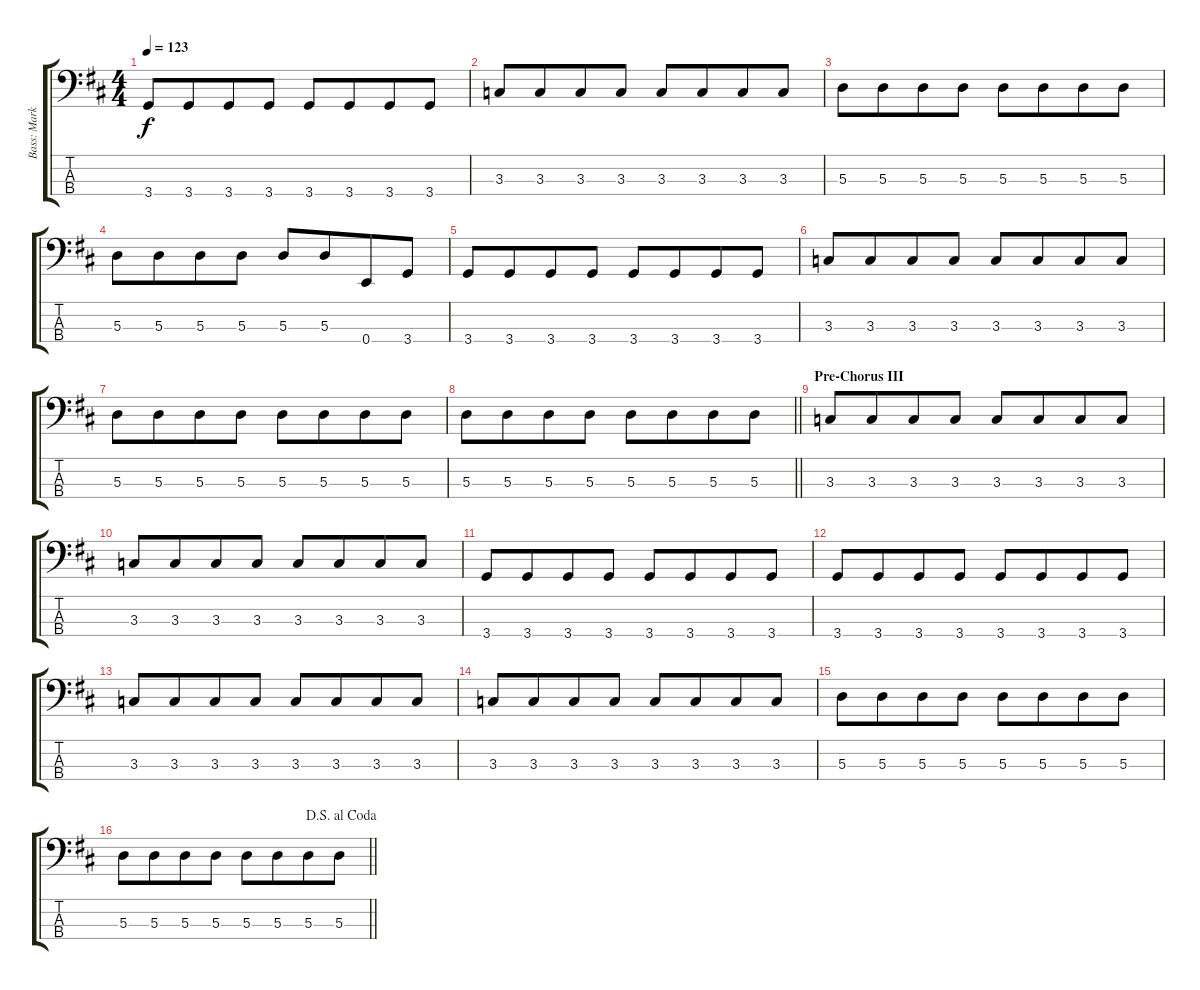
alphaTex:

\track ("Bass: Mark" "Bass: Mark") {instrument electricbassfinger}
\staff {score tabs}
\tuning (G2 D2 A1 E1) {hide}
\ts (4 4)
\tempo 123
\clef f4
\ks d
3.4.8{dy f} 3.4.8{beam merge} 3.4.8 3.4.8 3.4.8 3.4.8{beam merge} 3.4.8 3.4.8 |
3.3.8 3.3.8{beam merge} 3.3.8 3.3.8 3.3.8 3.3.8{beam merge} 3.3.8 3.3.8 |
5.3.8 5.3.8{beam merge} 5.3.8 5.3.8 5.3.8 5.3.8{beam merge} 5.3.8 5.3.8 |
5.3.8 5.3.8{beam merge} 5.3.8 5.3.8 5.3.8 5.3.8{beam merge} 0.4.8 3.4.8 |
3.4.8 3.4.8{beam merge} 3.4.8 3.4.8 3.4.8 3.4.8{beam merge} 3.4.8 3.4.8 |
3.3.8 3.3.8{beam merge} 3.3.8 3.3.8 3.3.8 3.3.8{beam merge} 3.3.8 3.3.8 |
5.3.8 5.3.8{beam merge} 5.3.8 5.3.8 5.3.8 5.3.8{beam merge} 5.3.8 5.3.8 |
\barLineRight lightlight
5.3.8 5.3.8{beam merge} 5.3.8 5.3.8 5.3.8 5.3.8{beam merge} 5.3.8 5.3.8 |
\section ("" "Pre-Chorus III")
3.3.8 3.3.8{beam merge} 3.3.8 3.3.8 3.3.8 3.3.8{beam merge} 3.3.8 3.3.8 |
3.3.8 3.3.8{beam merge} 3.3.8 3.3.8 3.3.8 3.3.8{beam merge} 3.3.8 3.3.8 |
3.4.8 3.4.8{beam merge} 3.4.8 3.4.8 3.4.8 3.4.8{beam merge} 3.4.8 3.4.8 |
3.4.8 3.4.8{beam merge} 3.4.8 3.4.8 3.4.8 3.4.8{beam merge} 3.4.8 3.4.8 |
3.3.8 3.3.8{beam merge} 3.3.8 3.3.8 3.3.8 3.3.8{beam merge} 3.3.8 3.3.8 |
3.3.8 3.3.8{beam merge} 3.3.8 3.3.8 3.3.8 3.3.8{beam merge} 3.3.8 3.3.8 |
5.3.8 5.3.8{beam merge} 5.3.8 5.3.8 5.3.8 5.3.8{beam merge} 5.3.8 5.3.8 |
\jump dalsegnoalcoda
\barLineRight lightlight
5.3.8 5.3.8{beam merge} 5.3.8 5.3.8 5.3.8 5.3.8{beam merge} 5.3.8 5.3.8
